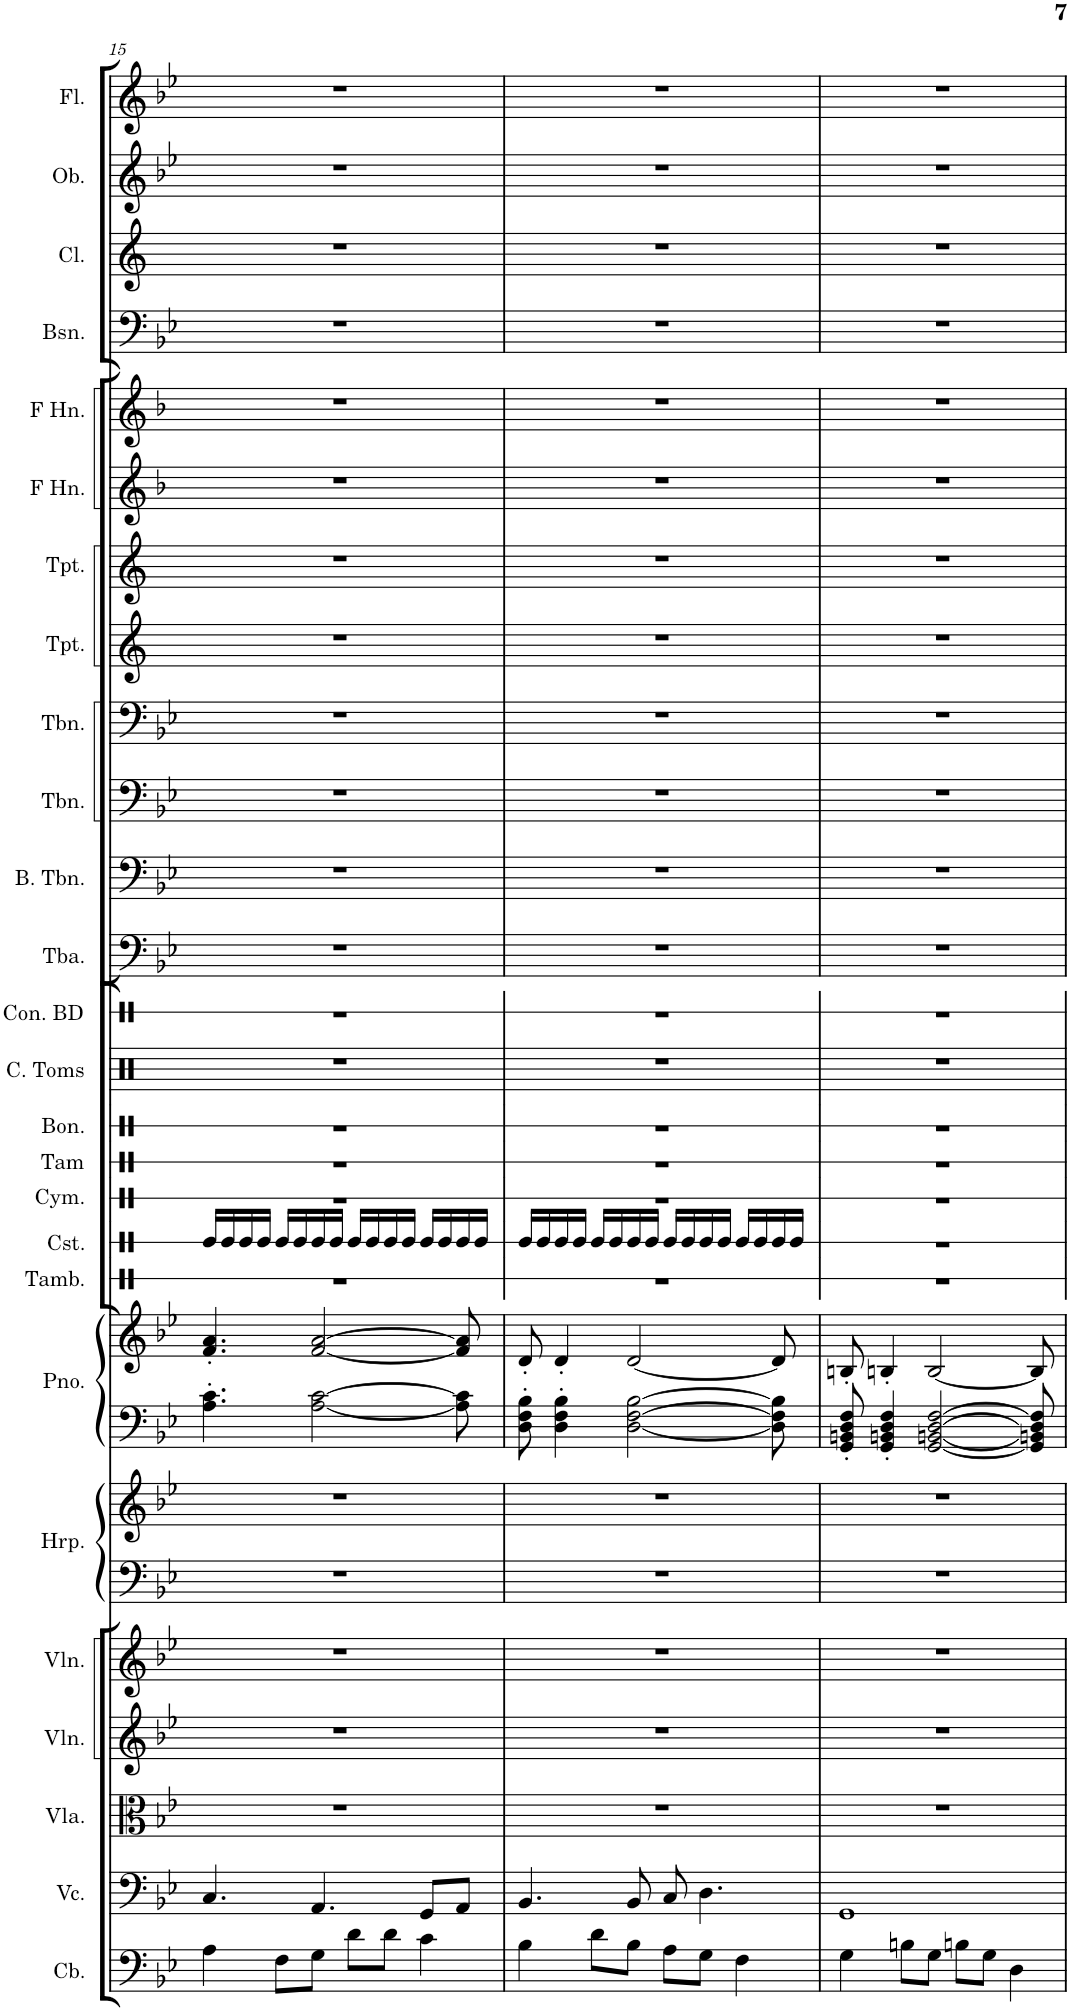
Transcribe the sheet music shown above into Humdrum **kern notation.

**kern	**kern	**kern	**kern	**kern	**kern	**kern	**kern	**kern	**kern	**kern	**kern	**kern	**kern	**kern	**kern	**kern	**kern	**kern	**kern	**kern	**kern	**kern	**kern
*part22	*part21	*part20	*part19	*part18	*part17	*part17	*part16	*part16	*part15	*part14	*part13	*part12	*part11	*part10	*part9	*part8	*part7	*part6	*part5	*part4	*part3	*part2	*part1
*staff24	*staff23	*staff22	*staff21	*staff20	*staff19	*staff18	*staff17	*staff16	*staff15	*staff14	*staff13	*staff12	*staff11	*staff10	*staff9	*staff8	*staff7	*staff6	*staff5	*staff4	*staff3	*staff2	*staff1
*I"Contrabass	*I"Violoncello	*I"Viola	*I"Violin 2	*I"Violin 1	*I"Harp	*	*I"Piano	*	*I"Bongos	*I"Concert Toms	*I"Concert Bass Drum	*I"Tuba	*I"Bass Trombone	*I"Trombone	*I"Trombone	*I"Trumpet	*I"Trumpet	*I"Horn in F	*I"Horn in F	*I"Bassoon	*I"Clarinet	*I"Oboe	*I"Flute
*I'Cb.	*I'Vc.	*I'Vla.	*I'Vln.	*I'Vln.	*I'Hrp.	*	*I'Pno.	*	*I'Bon.	*I'C. Toms	*I'Con. BD	*I'Tba.	*I'B. Tbn.	*I'Tbn.	*I'Tbn.	*I'Tpt.	*I'Tpt.	*	*	*I'Bsn.	*I'Cl.	*I'Ob.	*I'Fl.
!!LO:PB:g=z
*clefF4	*clefF4	*clefC3	*clefG2	*clefG2	*clefF4	*clefG2	*clefF4	*clefG2	*clefX	*clefX	*clefX	*clefF4	*clefF4	*clefF4	*clefF4	*clefG2	*clefG2	*clefG2	*clefG2	*clefF4	*clefG2	*clefG2	*clefG2
*Trd7c12	*	*	*	*	*	*	*	*	*	*	*	*	*	*	*	*Trd1c2	*Trd1c2	*Trd4c7	*Trd4c7	*	*Trd1c2	*	*
*k[b-e-]	*k[b-e-]	*k[b-e-]	*k[b-e-]	*k[b-e-]	*k[b-e-]	*k[b-e-]	*k[b-e-]	*k[b-e-]	*k[]	*k[]	*k[]	*k[b-e-]	*k[b-e-]	*k[b-e-]	*k[b-e-]	*k[]	*k[]	*k[b-]	*k[b-]	*k[b-e-]	*k[]	*k[b-e-]	*k[b-e-]
*M4/4	*M4/4	*M4/4	*M4/4	*M4/4	*M4/4	*M4/4	*M4/4	*M4/4	*M4/4	*M4/4	*M4/4	*M4/4	*M4/4	*M4/4	*M4/4	*M4/4	*M4/4	*M4/4	*M4/4	*M4/4	*M4/4	*M4/4	*M4/4
=15	=15	=15	=15	=15	=15	=15	=15	=15	=15	=15	=15	=15	=15	=15	=15	=15	=15	=15	=15	=15	=15	=15	=15
4A\	4.C/	1r	1r	1r	1r	1r	4.A\' 4.c\'	4.f/' 4.a/'	1r	1r	1r	1r	1r	1r	1r	1r	1r	1r	1r	1r	1r	1r	1r
8F\L	.	.	.	.	.	.	.	.	.	.	.	.	.	.	.	.	.	.	.	.	.	.	.
8G\J	4.AA/	.	.	.	.	.	[2A\ [2c\	[2f/ [2a/	.	.	.	.	.	.	.	.	.	.	.	.	.	.	.
8d\L	.	.	.	.	.	.	.	.	.	.	.	.	.	.	.	.	.	.	.	.	.	.	.
8d\J	.	.	.	.	.	.	.	.	.	.	.	.	.	.	.	.	.	.	.	.	.	.	.
4c\	8GG/L	.	.	.	.	.	.	.	.	.	.	.	.	.	.	.	.	.	.	.	.	.	.
.	8AA/J	.	.	.	.	.	8A\] 8c\]	8f/] 8a/]	.	.	.	.	.	.	.	.	.	.	.	.	.	.	.
=16	=16	=16	=16	=16	=16	=16	=16	=16	=16	=16	=16	=16	=16	=16	=16	=16	=16	=16	=16	=16	=16	=16	=16
4B-\	4.BB-/	1r	1r	1r	1r	1r	8D\' 8F\' 8B-\'	8d'/	1r	1r	1r	1r	1r	1r	1r	1r	1r	1r	1r	1r	1r	1r	1r
.	.	.	.	.	.	.	4D\' 4F\' 4B-\'	4d'/	.	.	.	.	.	.	.	.	.	.	.	.	.	.	.
8d\L	.	.	.	.	.	.	.	.	.	.	.	.	.	.	.	.	.	.	.	.	.	.	.
8B-\J	8BB-/	.	.	.	.	.	[2D\ [2F\ [2B-\	[2d/	.	.	.	.	.	.	.	.	.	.	.	.	.	.	.
8A\L	8C/	.	.	.	.	.	.	.	.	.	.	.	.	.	.	.	.	.	.	.	.	.	.
8G\J	4.D\	.	.	.	.	.	.	.	.	.	.	.	.	.	.	.	.	.	.	.	.	.	.
4F\	.	.	.	.	.	.	.	.	.	.	.	.	.	.	.	.	.	.	.	.	.	.	.
.	.	.	.	.	.	.	8D\] 8F\] 8B-\]	8d/]	.	.	.	.	.	.	.	.	.	.	.	.	.	.	.
=17	=17	=17	=17	=17	=17	=17	=17	=17	=17	=17	=17	=17	=17	=17	=17	=17	=17	=17	=17	=17	=17	=17	=17
4G\	1GG	1r	1r	1r	1r	1r	8GG/' 8BBn/' 8D/' 8F/'	8Bn'/	1r	1r	1r	1r	1r	1r	1r	1r	1r	1r	1r	1r	1r	1r	1r
.	.	.	.	.	.	.	4GG/' 4BBn/' 4D/' 4F/'	4Bn'/	.	.	.	.	.	.	.	.	.	.	.	.	.	.	.
8Bn\L	.	.	.	.	.	.	.	.	.	.	.	.	.	.	.	.	.	.	.	.	.	.	.
8G\J	.	.	.	.	.	.	[2GG/ [2BBn/ [2D/ [2F/	[2B/	.	.	.	.	.	.	.	.	.	.	.	.	.	.	.
8Bn\L	.	.	.	.	.	.	.	.	.	.	.	.	.	.	.	.	.	.	.	.	.	.	.
8G\J	.	.	.	.	.	.	.	.	.	.	.	.	.	.	.	.	.	.	.	.	.	.	.
4D\	.	.	.	.	.	.	.	.	.	.	.	.	.	.	.	.	.	.	.	.	.	.	.
.	.	.	.	.	.	.	8GG/] 8BBn/] 8D/] 8F/]	8B/]	.	.	.	.	.	.	.	.	.	.	.	.	.	.	.
=	=	=	=	=	=	=	=	=	=	=	=	=	=	=	=	=	=	=	=	=	=	=	=
*-	*-	*-	*-	*-	*-	*-	*-	*-	*-	*-	*-	*-	*-	*-	*-	*-	*-	*-	*-	*-	*-	*-	*-
